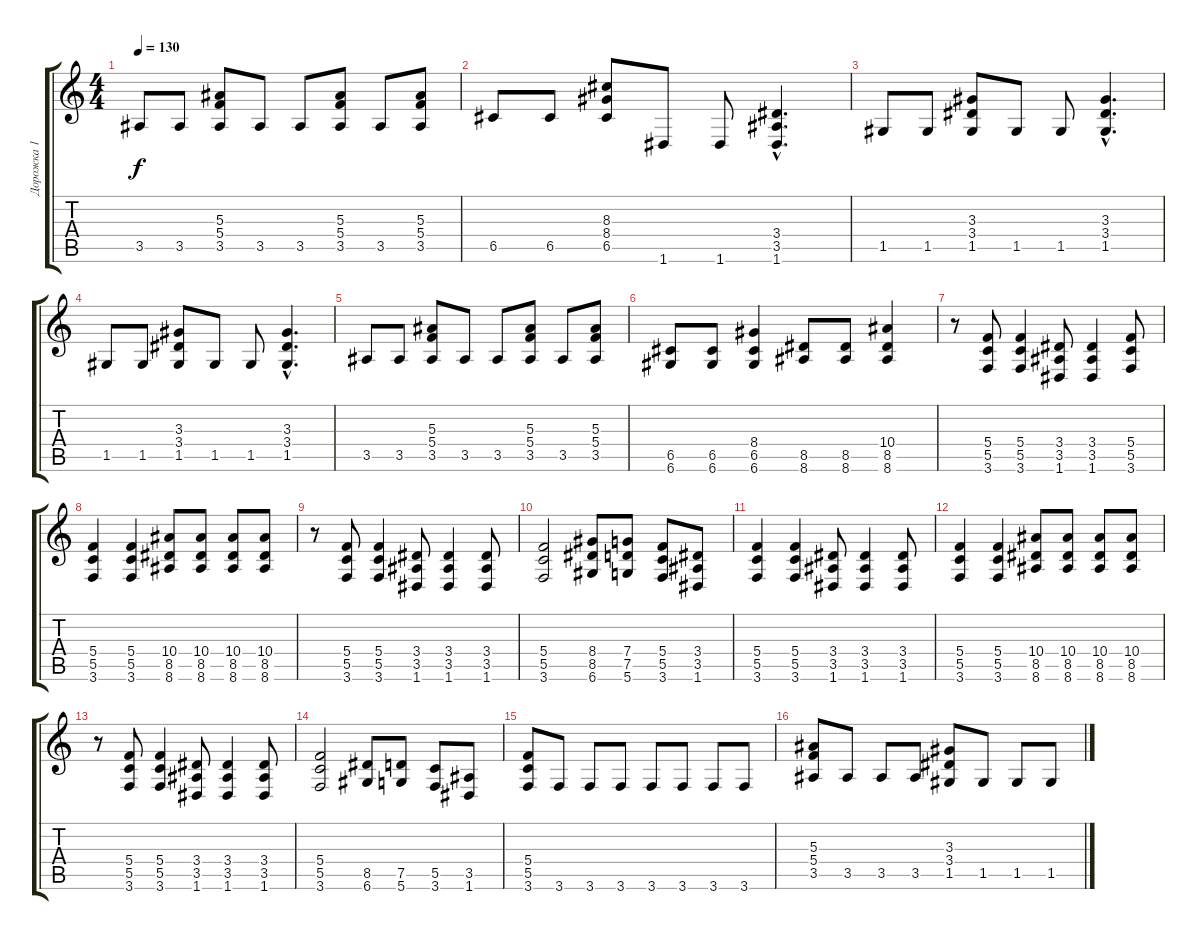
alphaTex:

\track ("Дорожка 1" "Дорожка 1") {instrument overdrivenguitar}
\staff {score tabs}
\tuning (D4 A3 F3 C3 G2 D2) {hide}
\ts (4 4)
\tempo 130
\clef g2
\ks c
3.5.8{dy f} 3.5.8 (5.3 5.4 3.5).8 3.5.8 3.5.8 (5.3 5.4 3.5).8 3.5.8 (5.3 5.4 3.5).8 |
6.5.8 6.5.8 (8.3 8.4 6.5).8 1.6.8 1.6.8 (3.4{hac} 3.5{hac} 1.6{hac}).4{d} |
1.5.8 1.5.8 (3.3 3.4 1.5).8 1.5.8 1.5.8 (3.3{hac} 3.4{hac} 1.5{hac}).4{d} |
1.5.8 1.5.8 (3.3 3.4 1.5).8 1.5.8 1.5.8 (3.3{hac} 3.4{hac} 1.5{hac}).4{d} |
3.5.8 3.5.8 (5.3 5.4 3.5).8 3.5.8 3.5.8 (5.3 5.4 3.5).8 3.5.8 (5.3 5.4 3.5).8 |
(6.5 6.6).8 (6.5 6.6).8 (8.4 6.5 6.6).4 (8.5 8.6).8 (8.5 8.6).8 (10.4 8.5 8.6).4 |
r.8 (5.4 5.5 3.6).8 (5.4 5.5 3.6).4 (3.4 3.5 1.6).8 (3.4 3.5 1.6).4 (5.4 5.5 3.6).8 |
(5.4 5.5 3.6).4 (5.4 5.5 3.6).4 (10.4 8.5 8.6).8 (10.4 8.5 8.6).8 (10.4 8.5 8.6).8 (10.4 8.5 8.6).8 |
r.8 (5.4 5.5 3.6).8 (5.4 5.5 3.6).4 (3.4 3.5 1.6).8 (3.4 3.5 1.6).4 (3.4 3.5 1.6).8 |
(5.4 5.5 3.6).2 (8.4 8.5 6.6).8 (7.4 7.5 5.6).8 (5.4 5.5 3.6).8 (3.4 3.5 1.6).8 |
(5.4 5.5 3.6).4 (5.4 5.5 3.6).4 (3.4 3.5 1.6).8 (3.4 3.5 1.6).4 (3.4 3.5 1.6).8 |
(5.4 5.5 3.6).4 (5.4 5.5 3.6).4 (10.4 8.5 8.6).8 (10.4 8.5 8.6).8 (10.4 8.5 8.6).8 (10.4 8.5 8.6).8 |
r.8 (5.4 5.5 3.6).8 (5.4 5.5 3.6).4 (3.4 3.5 1.6).8 (3.4 3.5 1.6).4 (3.4 3.5 1.6).8 |
(5.4 5.5 3.6).2 (8.5 6.6).8 (7.5 5.6).8 (5.5 3.6).8 (3.5 1.6).8 |
(5.4 5.5 3.6).8 3.6.8 3.6.8 3.6.8 3.6.8 3.6.8 3.6.8 3.6.8 |
(5.3 5.4 3.5).8 3.5.8 3.5.8 3.5.8 (3.3 3.4 1.5).8 1.5.8 1.5.8 1.5.8
